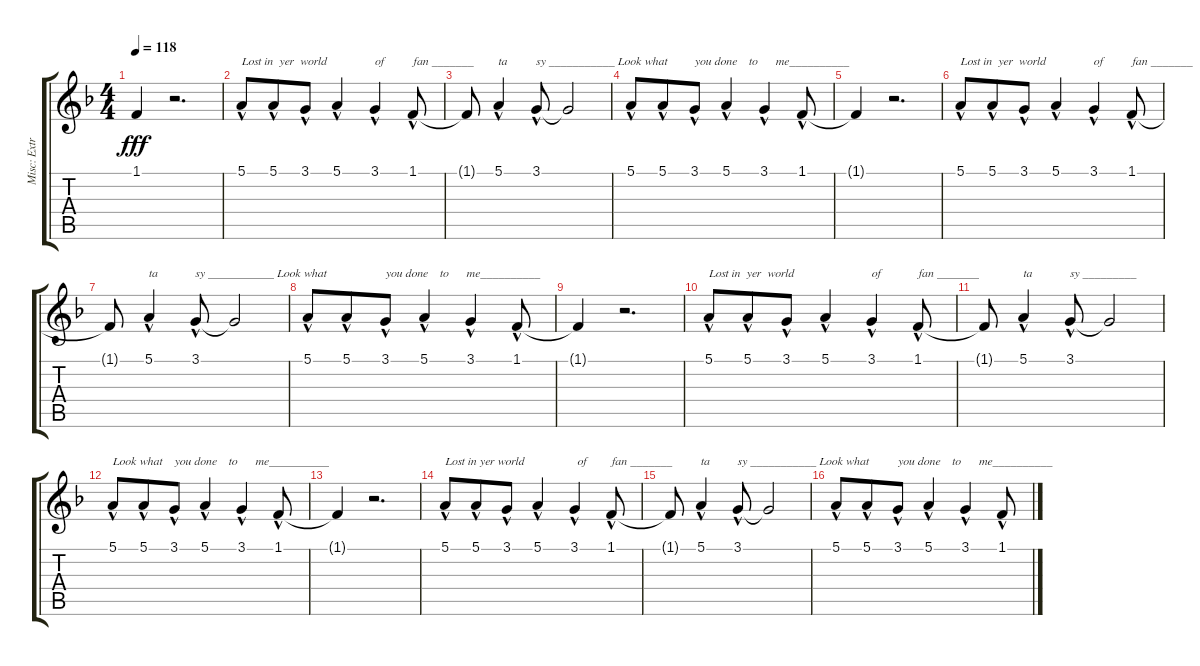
\track ("Misc: Extra" "Misc: Extr") {instrument synthstrings1}
\staff {score tabs}
\tuning (E4 B3 G3 D3 A2 E2) {hide}
\ts (4 4)
\tempo 118
\clef g2
\ks f
1.1{t}.4{dy fff} r.2{d} |
5.1{hac}.8{txt "Lost in  yer  world"} 5.1{hac}.8{beam merge} 3.1{hac}.8 5.1{hac}.4 3.1{hac}.4{txt "of"} 1.1{hac}.8{txt "fan _______"} |
1.1{t}.8 5.1{hac}.4{txt "ta"} 3.1{hac}.8{txt "sy ___________ Look what"} 3.1{t}.2 |
5.1{hac}.8 5.1{hac}.8{beam merge} 3.1{hac}.8{txt "you done    to      me__________"} 5.1{hac}.4 3.1{hac}.4 1.1{hac}.8 |
1.1{t}.4 r.2{d} |
5.1{hac}.8{txt "Lost in  yer  world"} 5.1{hac}.8{beam merge} 3.1{hac}.8 5.1{hac}.4 3.1{hac}.4{txt "of"} 1.1{hac}.8{txt "fan _______"} |
1.1{t}.8 5.1{hac}.4{txt "ta"} 3.1{hac}.8{txt "sy ___________ Look what"} 3.1{t}.2 |
5.1{hac}.8 5.1{hac}.8{beam merge} 3.1{hac}.8{txt "you done    to      me__________"} 5.1{hac}.4 3.1{hac}.4 1.1{hac}.8 |
1.1{t}.4 r.2{d} |
5.1{hac}.8{txt "Lost in  yer  world"} 5.1{hac}.8{beam merge} 3.1{hac}.8 5.1{hac}.4 3.1{hac}.4{txt "of"} 1.1{hac}.8{txt "fan _______"} |
1.1{t}.8 5.1{hac}.4{txt "ta"} 3.1{hac}.8{txt "sy _________"} 3.1{t}.2 |
5.1{hac}.8{txt "Look what"} 5.1{hac}.8{beam merge} 3.1{hac}.8{txt "you done    to      me__________"} 5.1{hac}.4 3.1{hac}.4 1.1{hac}.8 |
1.1{t}.4 r.2{d} |
5.1{hac}.8{txt "Lost in yer world"} 5.1{hac}.8{beam merge} 3.1{hac}.8 5.1{hac}.4 3.1{hac}.4{txt " of"} 1.1{hac}.8{txt "fan _______"} |
1.1{t}.8 5.1{hac}.4{txt "ta"} 3.1{hac}.8{txt "sy ___________ Look what"} 3.1{t}.2 |
5.1{hac}.8 5.1{hac}.8{beam merge} 3.1{hac}.8{txt "you done    to      me__________"} 5.1{hac}.4 3.1{hac}.4 1.1{hac}.8
